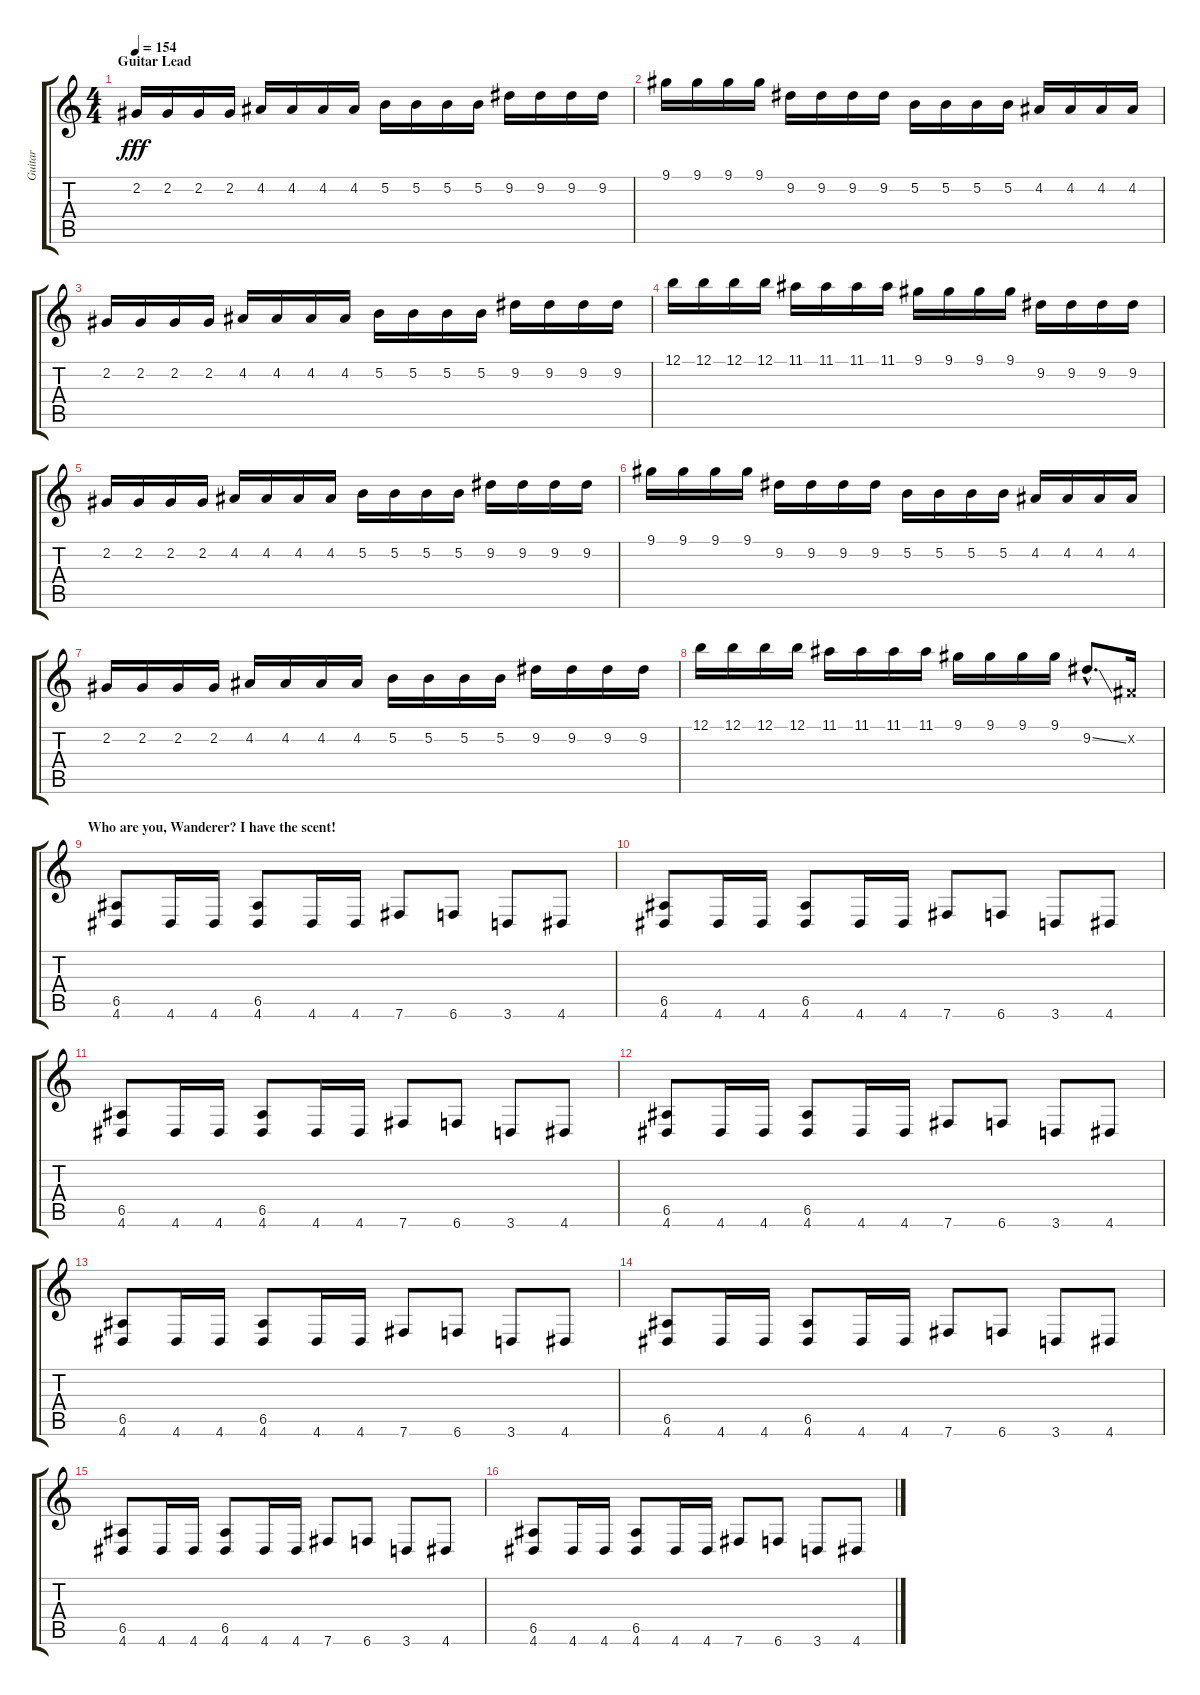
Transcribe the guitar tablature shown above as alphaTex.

\track ("Guitar" "Guitar") {instrument distortionguitar}
\staff {score tabs}
\tuning (B3 Gb3 D3 A2 E2 B1) {hide}
\ts (4 4)
\section ("" "Guitar Lead")
\tempo 154
\clef g2
\ks c
2.2.16{dy fff} 2.2.16 2.2.16 2.2.16 4.2.16 4.2.16 4.2.16 4.2.16 5.2.16 5.2.16 5.2.16 5.2.16 9.2.16 9.2.16 9.2.16 9.2.16 |
9.1.16 9.1.16 9.1.16 9.1.16 9.2.16 9.2.16 9.2.16 9.2.16 5.2.16 5.2.16 5.2.16 5.2.16 4.2.16 4.2.16 4.2.16 4.2.16 |
2.2.16 2.2.16 2.2.16 2.2.16 4.2.16 4.2.16 4.2.16 4.2.16 5.2.16 5.2.16 5.2.16 5.2.16 9.2.16 9.2.16 9.2.16 9.2.16 |
12.1.16 12.1.16 12.1.16 12.1.16 11.1.16 11.1.16 11.1.16 11.1.16 9.1.16 9.1.16 9.1.16 9.1.16 9.2.16 9.2.16 9.2.16 9.2.16 |
2.2.16 2.2.16 2.2.16 2.2.16 4.2.16 4.2.16 4.2.16 4.2.16 5.2.16 5.2.16 5.2.16 5.2.16 9.2.16 9.2.16 9.2.16 9.2.16 |
9.1.16 9.1.16 9.1.16 9.1.16 9.2.16 9.2.16 9.2.16 9.2.16 5.2.16 5.2.16 5.2.16 5.2.16 4.2.16 4.2.16 4.2.16 4.2.16 |
2.2.16 2.2.16 2.2.16 2.2.16 4.2.16 4.2.16 4.2.16 4.2.16 5.2.16 5.2.16 5.2.16 5.2.16 9.2.16 9.2.16 9.2.16 9.2.16 |
12.1.16 12.1.16 12.1.16 12.1.16 11.1.16 11.1.16 11.1.16 11.1.16 9.1.16 9.1.16 9.1.16 9.1.16 9.2{ss hac}.8{d} 0.2{x}.16 |
\section ("" "Who are you, Wanderer? I have the scent!")
(6.5 4.6).8 4.6.16 4.6.16 (6.5 4.6).8 4.6.16 4.6.16 7.6.8 6.6.8 3.6.8 4.6.8 |
(6.5 4.6).8 4.6.16 4.6.16 (6.5 4.6).8 4.6.16 4.6.16 7.6.8 6.6.8 3.6.8 4.6.8 |
(6.5 4.6).8 4.6.16 4.6.16 (6.5 4.6).8 4.6.16 4.6.16 7.6.8 6.6.8 3.6.8 4.6.8 |
(6.5 4.6).8 4.6.16 4.6.16 (6.5 4.6).8 4.6.16 4.6.16 7.6.8 6.6.8 3.6.8 4.6.8 |
(6.5 4.6).8 4.6.16 4.6.16 (6.5 4.6).8 4.6.16 4.6.16 7.6.8 6.6.8 3.6.8 4.6.8 |
(6.5 4.6).8 4.6.16 4.6.16 (6.5 4.6).8 4.6.16 4.6.16 7.6.8 6.6.8 3.6.8 4.6.8 |
(6.5 4.6).8 4.6.16 4.6.16 (6.5 4.6).8 4.6.16 4.6.16 7.6.8 6.6.8 3.6.8 4.6.8 |
(6.5 4.6).8 4.6.16 4.6.16 (6.5 4.6).8 4.6.16 4.6.16 7.6.8 6.6.8 3.6.8 4.6.8
